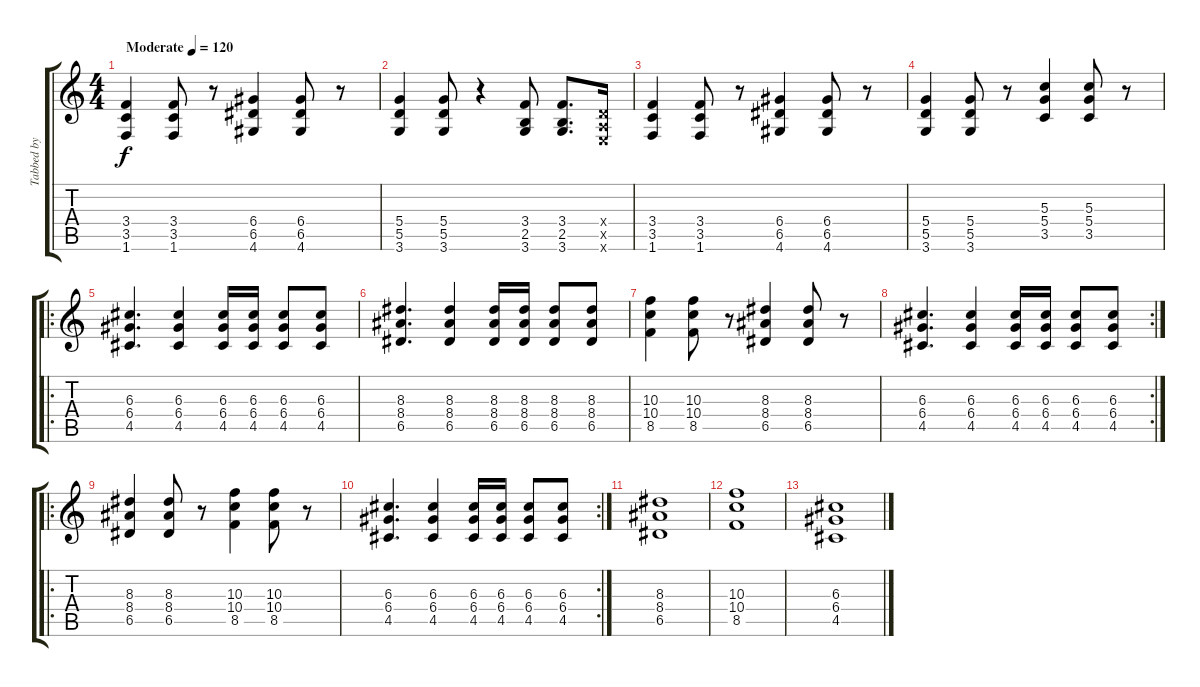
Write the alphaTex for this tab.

\track ("Tabbed by Cowboy From Hell" "Tabbed by ") {instrument electricguitarclean}
\staff {score tabs}
\tuning (E4 B3 G3 D3 A2 E2) {hide}
\ts (4 4)
\tempo (120 "Moderate")
\clef g2
\ks c
(3.4 3.5 1.6).4{dy f instrument electricguitarclean} (3.4 3.5 1.6).8 r.8 (6.4 6.5 4.6).4 (6.4 6.5 4.6).8 r.8 |
(5.4 5.5 3.6).4 (5.4 5.5 3.6).8 r.4 (3.4 2.5 3.6).8 (3.4 2.5 3.6).8{d} (0.4{x} 0.5{x} 0.6{x}).16 |
(3.4 3.5 1.6).4 (3.4 3.5 1.6).8 r.8 (6.4 6.5 4.6).4 (6.4 6.5 4.6).8 r.8 |
(5.4 5.5 3.6).4 (5.4 5.5 3.6).8 r.8 (5.3 5.4 3.5).4 (5.3 5.4 3.5).8 r.8 |
\ro
(6.3 6.4 4.5).4{d} (6.3 6.4 4.5).4 (6.3 6.4 4.5).16 (6.3 6.4 4.5).16 (6.3 6.4 4.5).8 (6.3 6.4 4.5).8 |
(8.3 8.4 6.5).4{d} (8.3 8.4 6.5).4 (8.3 8.4 6.5).16 (8.3 8.4 6.5).16 (8.3 8.4 6.5).8 (8.3 8.4 6.5).8 |
(10.3 10.4 8.5).4 (10.3 10.4 8.5).8 r.8 (8.3 8.4 6.5).4 (8.3 8.4 6.5).8 r.8 |
\rc 2
(6.3 6.4 4.5).4{d} (6.3 6.4 4.5).4 (6.3 6.4 4.5).16 (6.3 6.4 4.5).16 (6.3 6.4 4.5).8 (6.3 6.4 4.5).8 |
\ro
(8.3 8.4 6.5).4 (8.3 8.4 6.5).8 r.8 (10.3 10.4 8.5).4 (10.3 10.4 8.5).8 r.8 |
\rc 2
(6.3 6.4 4.5).4{d} (6.3 6.4 4.5).4 (6.3 6.4 4.5).16 (6.3 6.4 4.5).16 (6.3 6.4 4.5).8 (6.3 6.4 4.5).8 |
(8.3 8.4 6.5).1 |
(10.3 10.4 8.5).1 |
(6.3 6.4 4.5).1
